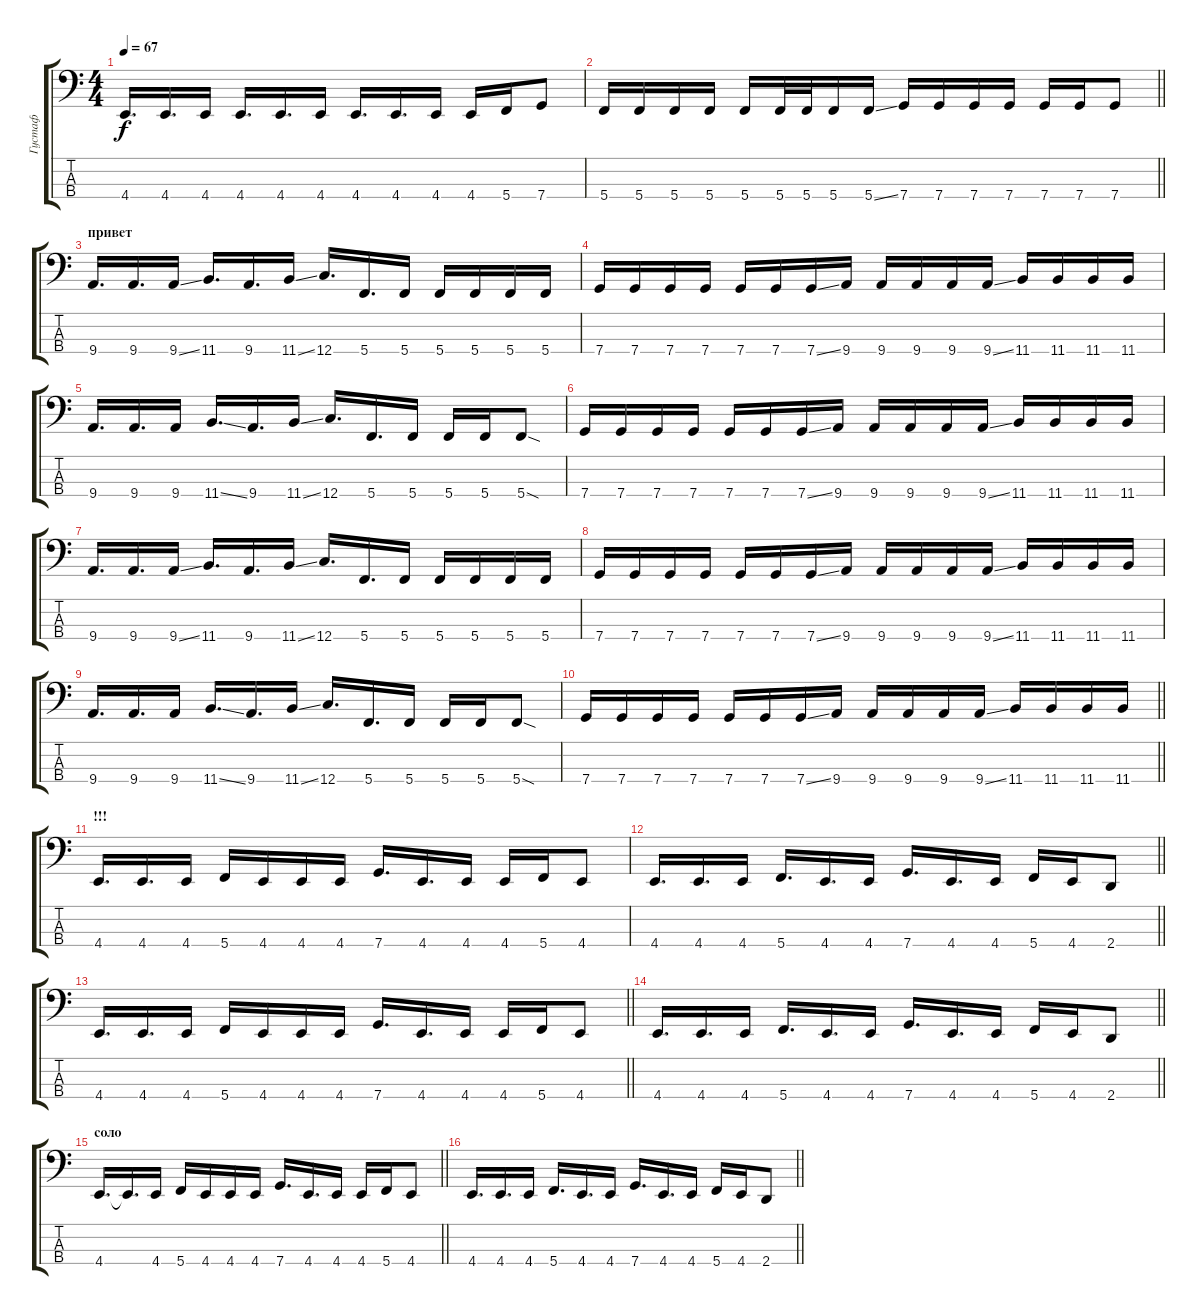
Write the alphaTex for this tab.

\track ("Густаф" "Густаф") {instrument slapbass1}
\staff {score tabs}
\tuning (F2 C2 G1 C1) {hide}
\ts (4 4)
\tempo 67
\clef f4
\ks c
4.4.16{d dy f} 4.4.16{d} 4.4.16 4.4.16{d} 4.4.16{d} 4.4.16 4.4.16{d} 4.4.16{d} 4.4.16 4.4.16 5.4.16 7.4.8 |
\barLineRight lightlight
5.4.16 5.4.16 5.4.16 5.4.16 5.4.16 5.4.32 5.4.32 5.4.16 5.4{ss}.16 7.4.16 7.4.16 7.4.16 7.4.16 7.4.16 7.4.16 7.4.8 |
\section ("" "привет")
9.4.16{d} 9.4.16{d} 9.4{ss}.16 11.4.16{d} 9.4.16{d} 11.4{ss}.16 12.4.16{d} 5.4.16{d} 5.4.16 5.4.16 5.4.16 5.4.16 5.4.16 |
7.4.16 7.4.16 7.4.16 7.4.16 7.4.16 7.4.16 7.4{ss}.16 9.4.16 9.4.16 9.4.16 9.4.16 9.4{ss}.16 11.4.16 11.4.16 11.4.16 11.4.16 |
9.4.16{d} 9.4.16{d} 9.4.16 11.4{ss}.16{d} 9.4.16{d} 11.4{ss}.16 12.4.16{d} 5.4.16{d} 5.4.16 5.4.16 5.4.16 5.4{sod}.8 |
7.4.16 7.4.16 7.4.16 7.4.16 7.4.16 7.4.16 7.4{ss}.16 9.4.16 9.4.16 9.4.16 9.4.16 9.4{ss}.16 11.4.16 11.4.16 11.4.16 11.4.16 |
9.4.16{d} 9.4.16{d} 9.4{ss}.16 11.4.16{d} 9.4.16{d} 11.4{ss}.16 12.4.16{d} 5.4.16{d} 5.4.16 5.4.16 5.4.16 5.4.16 5.4.16 |
7.4.16 7.4.16 7.4.16 7.4.16 7.4.16 7.4.16 7.4{ss}.16 9.4.16 9.4.16 9.4.16 9.4.16 9.4{ss}.16 11.4.16 11.4.16 11.4.16 11.4.16 |
9.4.16{d} 9.4.16{d} 9.4.16 11.4{ss}.16{d} 9.4.16{d} 11.4{ss}.16 12.4.16{d} 5.4.16{d} 5.4.16 5.4.16 5.4.16 5.4{sod}.8 |
\barLineRight lightlight
7.4.16 7.4.16 7.4.16 7.4.16 7.4.16 7.4.16 7.4{ss}.16 9.4.16 9.4.16 9.4.16 9.4.16 9.4{ss}.16 11.4.16 11.4.16 11.4.16 11.4.16 |
\section ("" "!!!")
4.4.16{d} 4.4.16{d} 4.4.16 5.4.16 4.4.16 4.4.16 4.4.16 7.4.16{d} 4.4.16{d} 4.4.16 4.4.16 5.4.16 4.4.8 |
\barLineRight lightlight
4.4.16{d} 4.4.16{d} 4.4.16 5.4.16{d} 4.4.16{d} 4.4.16 7.4.16{d} 4.4.16{d} 4.4.16 5.4.16 4.4.16 2.4.8 |
\barLineRight lightlight
4.4.16{d} 4.4.16{d} 4.4.16 5.4.16 4.4.16 4.4.16 4.4.16 7.4.16{d} 4.4.16{d} 4.4.16 4.4.16 5.4.16 4.4.8 |
\barLineRight lightlight
4.4.16{d} 4.4.16{d} 4.4.16 5.4.16{d} 4.4.16{d} 4.4.16 7.4.16{d} 4.4.16{d} 4.4.16 5.4.16 4.4.16 2.4.8 |
\section ("" "соло")
\barLineRight lightlight
4.4.16{d} 4.4{t}.16{d} 4.4.16 5.4.16 4.4.16 4.4.16 4.4.16 7.4.16{d} 4.4.16{d} 4.4.16 4.4.16 5.4.16 4.4.8 |
\barLineRight lightlight
4.4.16{d} 4.4.16{d} 4.4.16 5.4.16{d} 4.4.16{d} 4.4.16 7.4.16{d} 4.4.16{d} 4.4.16 5.4.16 4.4.16 2.4.8
